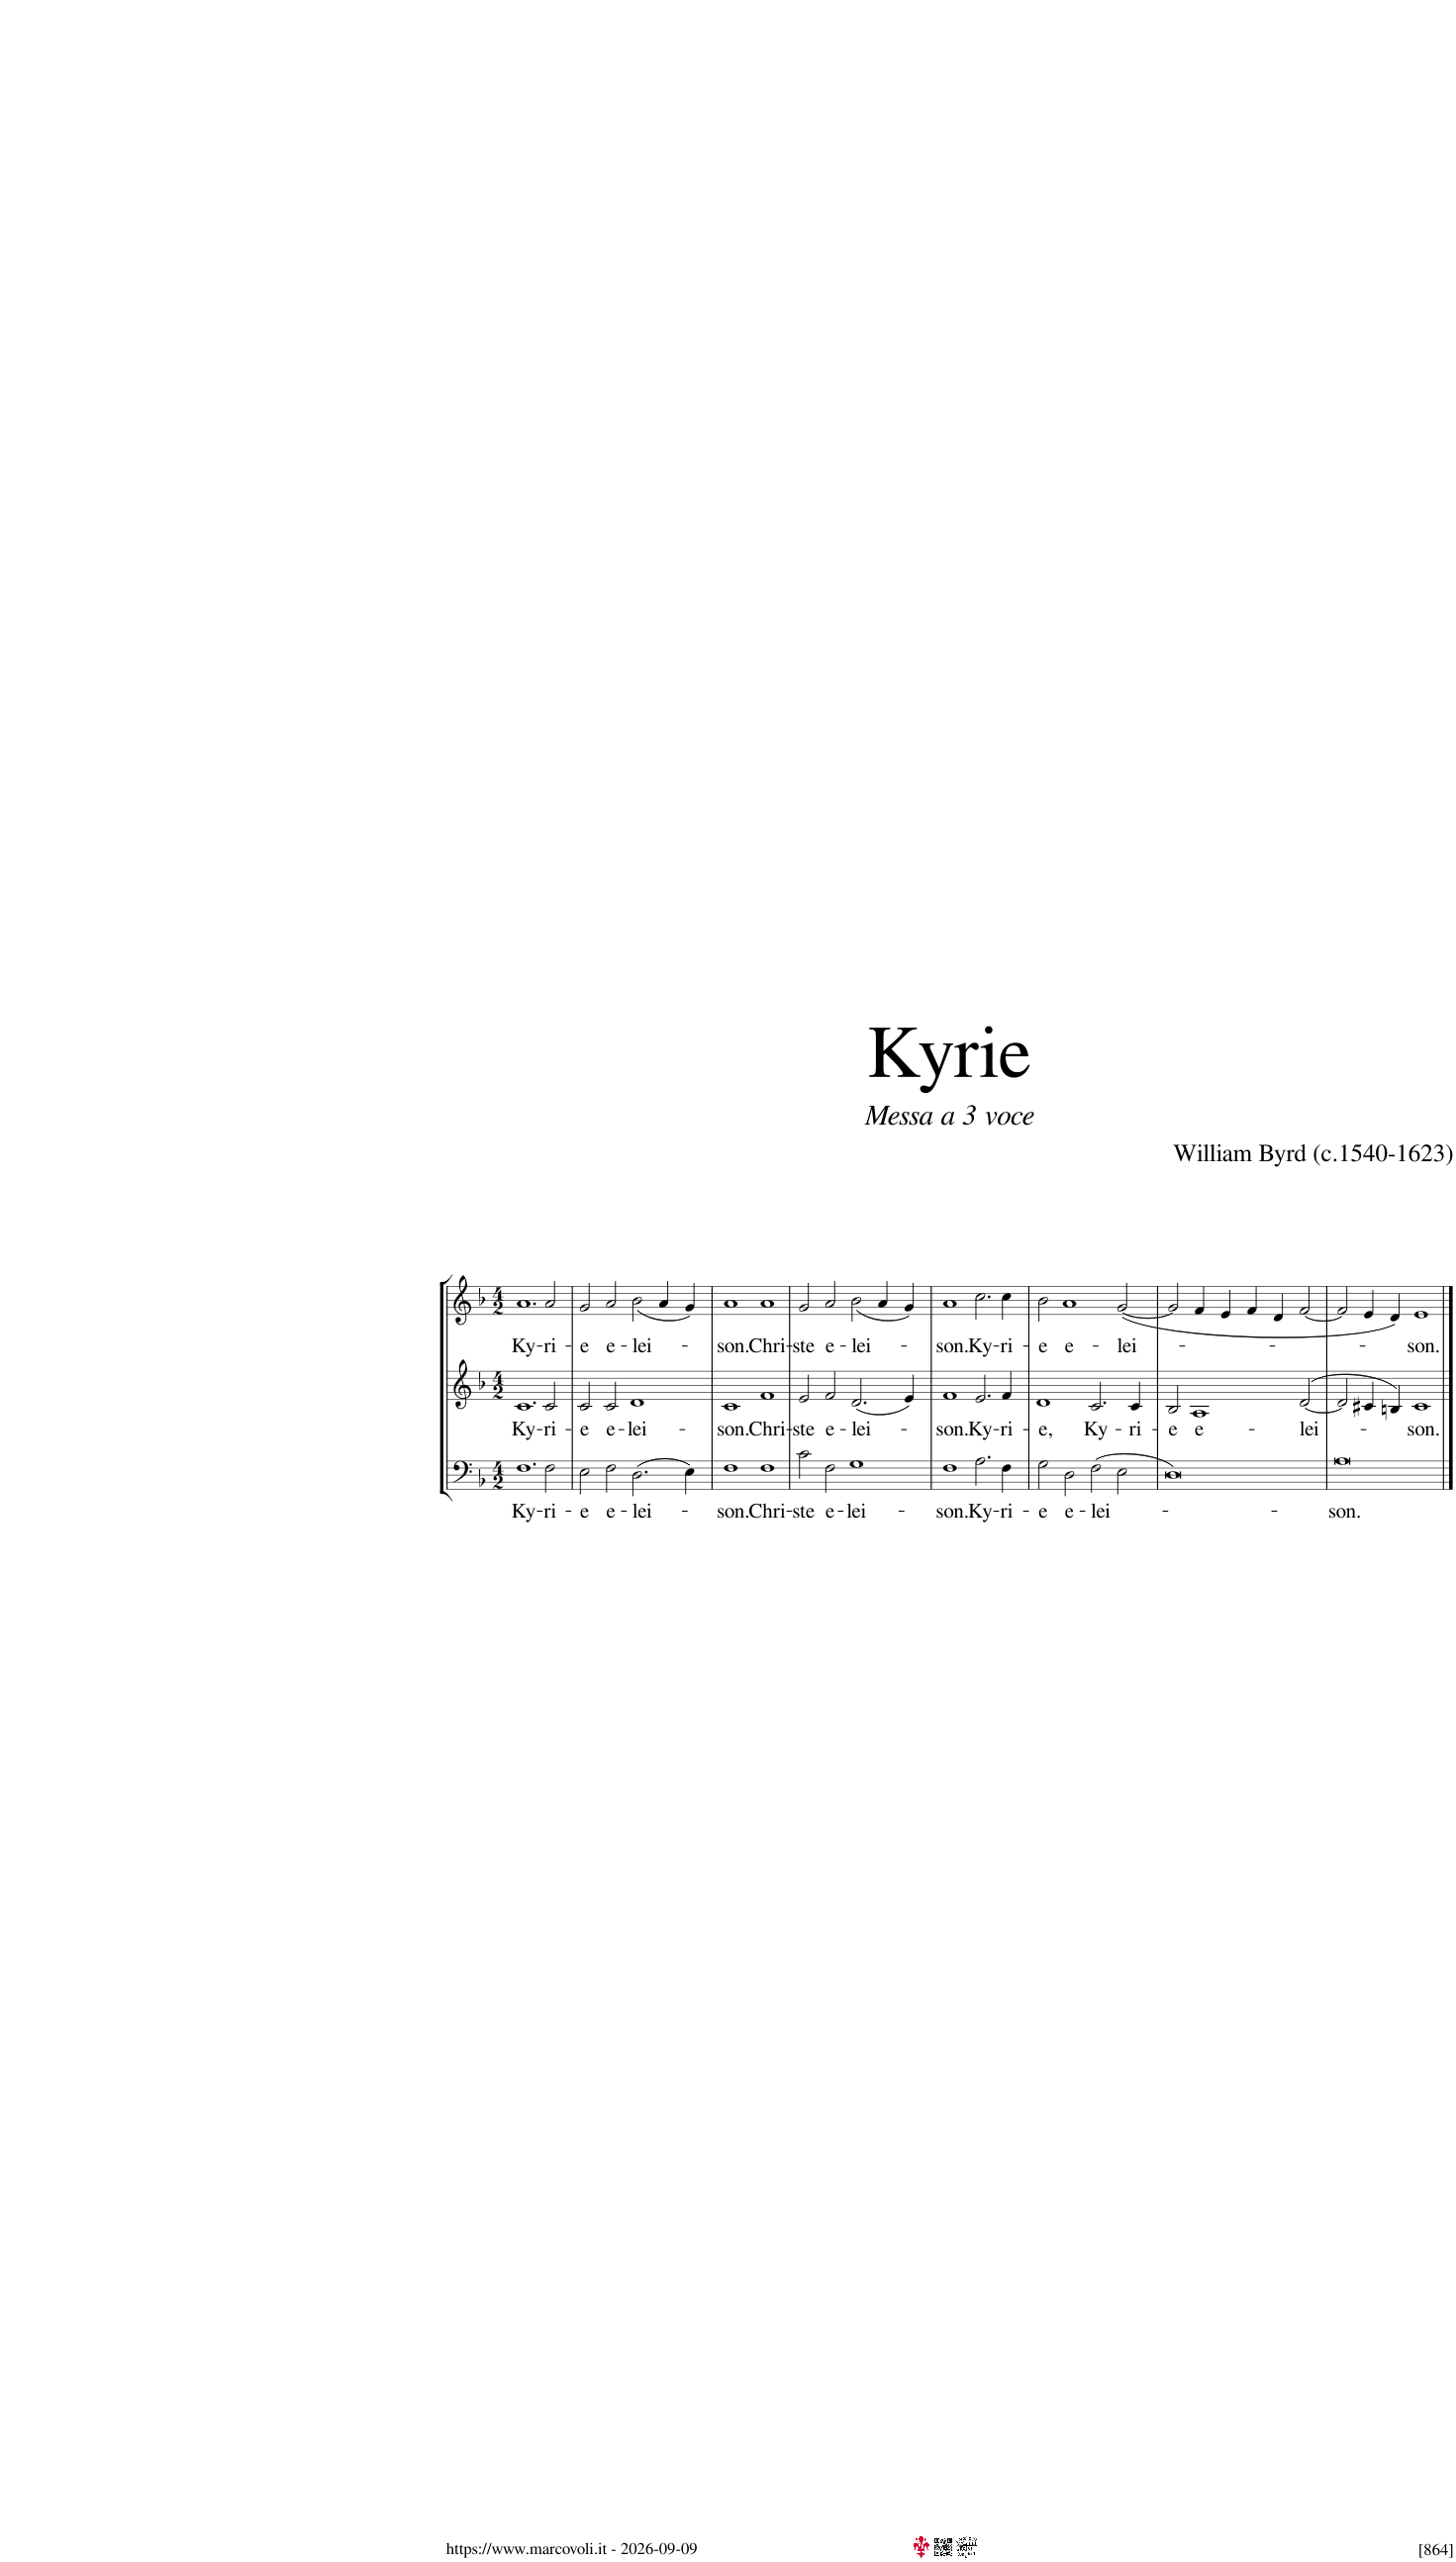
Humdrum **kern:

**kern	**text	**kern	**text	**kern	**text
*part3	*part3	*part2	*part2	*part1	*part1
*staff3	*staff3	*staff2	*staff2	*staff1	*staff1
*I"Men	*	*I"Contralto	*	*I"Women	*
*clefF4	*	*clefG2	*	*clefG2	*
*k[b-]	*	*k[b-]	*	*k[b-]	*
*M4/2	*	*M4/2	*	*M4/2	*
=1	=1	=1	=1	=1	=1
!	!LO:LY:b	!	!LO:LY:b	!	!LO:LY:b
1.F	Ky-	1.c	Ky-	1.a	Ky-
!	!LO:LY:b	!	!LO:LY:b	!	!LO:LY:b
2F\	-ri-	2c/	-ri-	2a/	-ri-
=2	=2	=2	=2	=2	=2
!	!LO:LY:b	!	!LO:LY:b	!	!LO:LY:b
2E\	-e	2c/	-e	2g/	-e
!	!LO:LY:b	!	!LO:LY:b	!	!LO:LY:b
2F\	e-	2c/	e-	2a/	e-
!	!LO:LY:b	!	!LO:LY:b	!	!LO:LY:b
(2.D\	-lei-	1d	-lei-	(<2b-\	-lei-
.	.	.	.	4a/	.
4E\)	.	.	.	4g/)	.
=3	=3	=3	=3	=3	=3
!	!LO:LY:b	!	!LO:LY:b	!	!LO:LY:b
1F	-son.	1c	-son.	1a	-son.
!	!LO:LY:b	!	!LO:LY:b	!	!LO:LY:b
1F	Chri-	1f	Chri-	1a	Chri-
=4	=4	=4	=4	=4	=4
!	!LO:LY:b	!	!LO:LY:b	!	!LO:LY:b
2c\	-ste	2e/	-ste	2g/	-ste
!	!LO:LY:b	!	!LO:LY:b	!	!LO:LY:b
2F\	e-	2f/	e-	2a/	e-
!	!LO:LY:b	!	!LO:LY:b	!	!LO:LY:b
1G	-lei-	(2.d/	-lei-	(<2b-\	lei-
.	.	.	.	4a/	.
.	.	4e/)	.	4g/)	.
=5	=5	=5	=5	=5	=5
!	!LO:LY:b	!	!LO:LY:b	!	!LO:LY:b
1F	-son.	1f	-son.	1a	-son.
!	!LO:LY:b	!	!LO:LY:b	!	!LO:LY:b
2.A\	Ky-	2.e/	Ky-	2.cc\	Ky-
!	!LO:LY:b	!	!LO:LY:b	!	!LO:LY:b
4F\	-ri-	4f/	-ri-	4cc\	-ri-
=6	=6	=6	=6	=6	=6
!	!LO:LY:b	!	!LO:LY:b	!	!LO:LY:b
2G\	-e	1d	-e,	2b-\	-e
!	!LO:LY:b	!	!	!	!LO:LY:b
2D\	e-	.	.	1a	e-
!	!LO:LY:b	!	!LO:LY:b	!	!
(2F\	-lei-	2.c/	Ky-	.	.
!	!	!	!	!	!LO:LY:b
2E\	.	.	.	([2g/	-lei-
!	!	!	!LO:LY:b	!	!
.	.	4c/	-ri-	.	.
=7	=7	=7	=7	=7	=7
!	!	!	!LO:LY:b	!	!
0D)	.	2B-/	-e	2g/]	.
!	!	!	!LO:LY:b	!	!
.	.	1A	e-	4f/	.
.	.	.	.	4e/	.
.	.	.	.	4f/	.
.	.	.	.	4d/	.
!	!	!	!LO:LY:b	!	!
.	.	(>[2d/	-lei-	[2f/	.
=8	=8	=8	=8	=8	=8
!	!LO:LY:b	!	!	!	!
0A	-son.	2d/]	.	2f/]	.
.	.	4c#X/	.	4e/	.
.	.	4Bn/)	.	4d/)	.
!	!	!	!LO:LY:b	!	!LO:LY:b
.	.	1c#	-son.	1e	-son.
==	==	==	==	==	==
*-	*-	*-	*-	*-	*-
